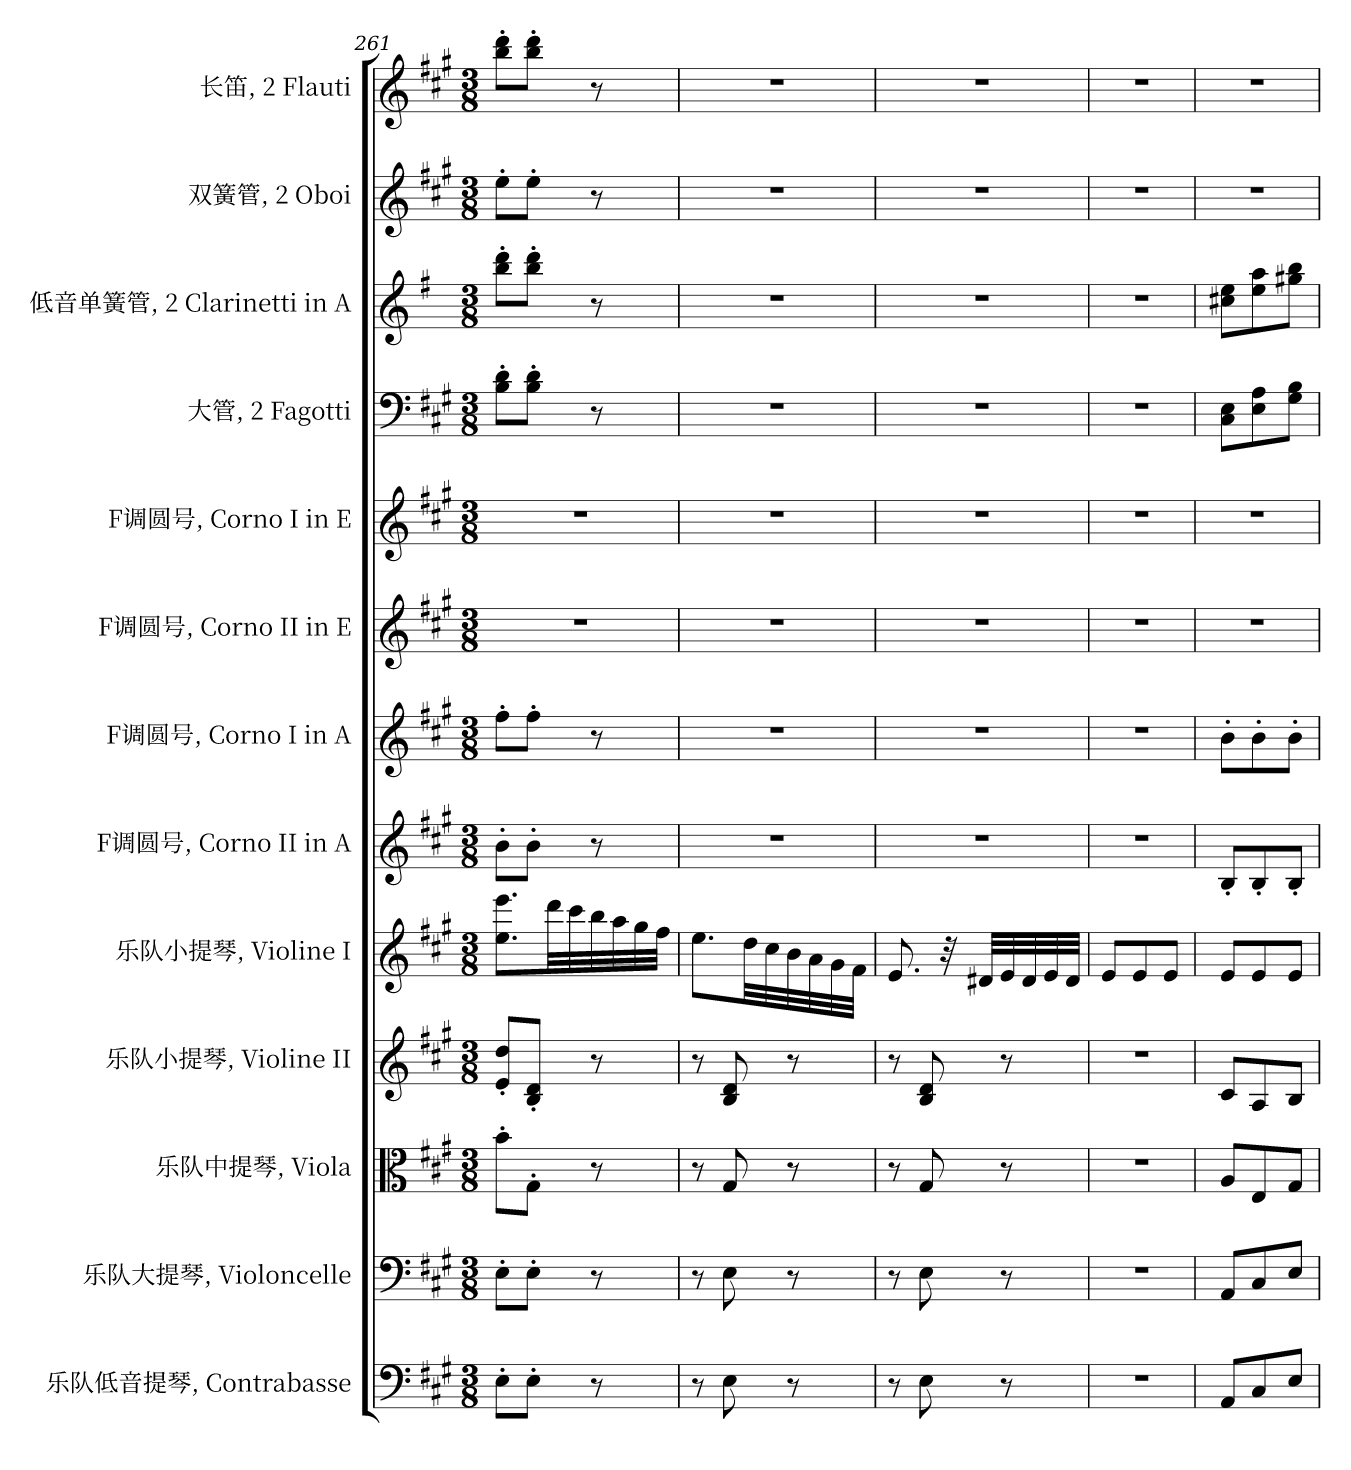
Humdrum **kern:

**kern	**kern	**kern	**kern	**kern	**kern	**kern	**kern	**kern	**kern	**kern	**kern	**kern
*part13	*part12	*part11	*part10	*part9	*part8	*part7	*part6	*part5	*part4	*part3	*part2	*part1
*staff13	*staff12	*staff11	*staff10	*staff9	*staff8	*staff7	*staff6	*staff5	*staff4	*staff3	*staff2	*staff1
*I"乐队低音提琴, Contrabasse	*I"乐队大提琴, Violoncelle	*I"乐队中提琴, Viola	*I"乐队小提琴, Violine II	*I"乐队小提琴, Violine I	*I"F调圆号, Corno II in A	*I"F调圆号, Corno I in A	*I"F调圆号, Corno II in E	*I"F调圆号, Corno I in E	*I"大管, 2 Fagotti	*I"低音单簧管, 2 Clarinetti in A	*I"双簧管, 2 Oboi	*I"长笛, 2 Flauti
*I'Cbs.	*	*	*	*	*	*	*	*	*	*	*I'Ob.	*I'Fl.
!!LO:PB:g=z
*clefF4	*clefF4	*clefC3	*clefG2	*clefG2	*clefG2	*clefG2	*clefG2	*clefG2	*clefF4	*clefG2	*clefG2	*clefG2
*ITrd7c12	*	*	*	*	*ITrd4c7	*ITrd4c7	*ITrd4c7	*ITrd4c7	*	*ITrd8c14	*	*
*k[f#c#g#]	*k[f#c#g#]	*k[f#c#g#]	*k[f#c#g#]	*k[f#c#g#]	*k[f#c#]	*k[f#c#]	*k[f#c#]	*k[f#c#]	*k[f#c#g#]	*k[f#]	*k[f#c#g#]	*k[f#c#g#]
*M3/8	*M3/8	*M3/8	*M3/8	*M3/8	*M3/8	*M3/8	*M3/8	*M3/8	*M3/8	*M3/8	*M3/8	*M3/8
*MM36	*MM36	*MM36	*MM36	*MM36	*MM36	*MM36	*MM36	*MM36	*MM36	*MM36	*MM36	*MM36
=261	=261	=261	=261	=261	=261	=261	=261	=261	=261	=261	=261	=261
8EE'\L	8E'\L	8b'\L	8e/' 8dd/'L	8.ee\ 8.eee\L	8e'\L	8b'\L	4.r	4.r	8B\' 8d\'L	8b\' 8dd\'L	8ee'\L	8bb\' 8ddd\'L
*	*	*	*	*	*	*	*	*	*	*	*	*MM38
8EE'\J	8E'\J	8G#'\J	8B/' 8d/'J	.	8e'\J	8b'\J	.	.	8B\' 8d\'J	8b\' 8dd\'J	8ee'\J	8bb\' 8ddd\'J
.	.	.	.	32ddd\LL	.	.	.	.	.	.	.	.
.	.	.	.	32ccc#\	.	.	.	.	.	.	.	.
*	*	*	*	*	*	*	*	*	*	*	*	*MM37
8r	8r	8r	8r	32bb\	8r	8r	.	.	8r	8r	8r	8r
.	.	.	.	32aa\	.	.	.	.	.	.	.	.
.	.	.	.	32gg#\	.	.	.	.	.	.	.	.
.	.	.	.	32ff#\JJJ	.	.	.	.	.	.	.	.
=262	=262	=262	=262	=262	=262	=262	=262	=262	=262	=262	=262	=262
*	*	*	*	*	*	*	*	*	*	*	*	*MM35
8r	8r	8r	8r	8.ee\L	4.r	4.r	4.r	4.r	4.r	4.r	4.r	4.r
8EE\	8E\	8G#/	8B/ 8d/	.	.	.	.	.	.	.	.	.
.	.	.	.	32dd\LL	.	.	.	.	.	.	.	.
.	.	.	.	32cc#\	.	.	.	.	.	.	.	.
8r	8r	8r	8r	32b\	.	.	.	.	.	.	.	.
.	.	.	.	32a\	.	.	.	.	.	.	.	.
.	.	.	.	32g#\	.	.	.	.	.	.	.	.
.	.	.	.	32f#\JJJ	.	.	.	.	.	.	.	.
=263	=263	=263	=263	=263	=263	=263	=263	=263	=263	=263	=263	=263
*	*	*	*	*	*	*	*	*	*	*	*	*MM34
8r	8r	8r	8r	8.e/	4.r	4.r	4.r	4.r	4.r	4.r	4.r	4.r
8EE\	8E\	8G#/	8B/ 8d/	.	.	.	.	.	.	.	.	.
.	.	.	.	32r	.	.	.	.	.	.	.	.
.	.	.	.	32d#X/LLL	.	.	.	.	.	.	.	.
8r	8r	8r	8r	32e/	.	.	.	.	.	.	.	.
.	.	.	.	32d#/	.	.	.	.	.	.	.	.
.	.	.	.	32e/	.	.	.	.	.	.	.	.
.	.	.	.	32d#/JJJ	.	.	.	.	.	.	.	.
=264	=264	=264	=264	=264	=264	=264	=264	=264	=264	=264	=264	=264
*	*	*	*	*	*	*	*	*	*	*	*	*MM38
4.r	4.r	4.r	4.r	8e/L	4.r	4.r	4.r	4.r	4.r	4.r	4.r	4.r
.	.	.	.	8e/	.	.	.	.	.	.	.	.
.	.	.	.	8e/J	.	.	.	.	.	.	.	.
=265	=265	=265	=265	=265	=265	=265	=265	=265	=265	=265	=265	=265
*	*	*	*	*	*	*	*	*	*	*	*	*MM35
8AAA/L	8AA/L	8A/L	8c#/L	8e/L	8E'/L	8e'\L	4.r	4.r	8C#\ 8E\L	8c#X\ 8e\L	4.r	4.r
8CC#/	8C#/	8E/	8A/	8e/	8E'/	8e'\	.	.	8E\ 8A\	8e\ 8a\	.	.
8EE/J	8E/J	8G#/J	8B/J	8e/J	8E'/J	8e'\J	.	.	8G#\ 8B\J	8g#X\ 8b\J	.	.
=	=	=	=	=	=	=	=	=	=	=	=	=
*-	*-	*-	*-	*-	*-	*-	*-	*-	*-	*-	*-	*-
